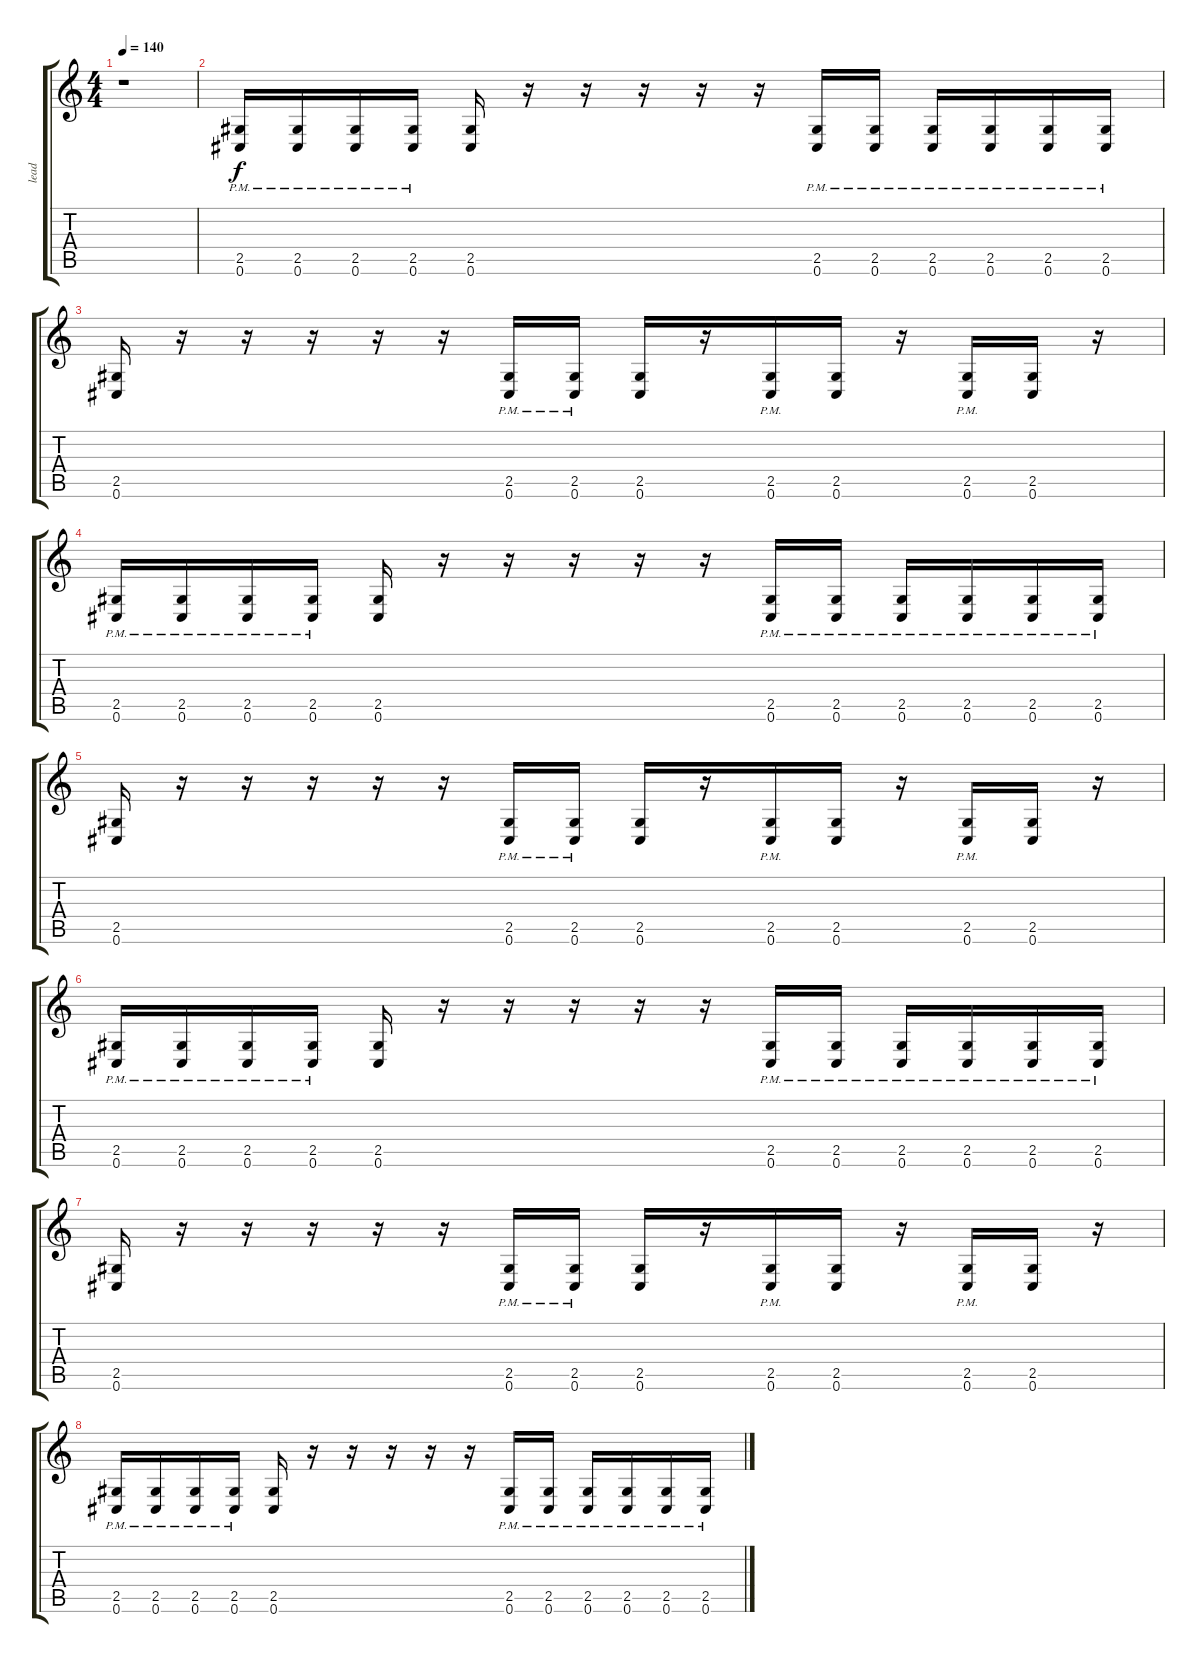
\track ("lead" "lead") {instrument distortionguitar}
\staff {score tabs}
\tuning (Db4 Ab3 E3 B2 Gb2 Db2) {hide}
\ts (4 4)
\tempo 140
\clef g2
\ks c
r.1{dy f} |
(2.5{pm} 0.6{pm}).16 (2.5{pm} 0.6{pm}).16 (2.5{pm} 0.6{pm}).16 (2.5{pm} 0.6{pm}).16 (2.5 0.6).16 r.16 r.16 r.16 r.16 r.16 (2.5{pm} 0.6{pm}).16 (2.5{pm} 0.6{pm}).16 (2.5{pm} 0.6{pm}).16 (2.5{pm} 0.6{pm}).16 (2.5{pm} 0.6{pm}).16 (2.5{pm} 0.6{pm}).16 |
(2.5 0.6).16 r.16 r.16 r.16 r.16 r.16 (2.5{pm} 0.6{pm}).16 (2.5{pm} 0.6{pm}).16 (2.5 0.6).16 r.16 (2.5{pm} 0.6{pm}).16 (2.5 0.6).16 r.16 (2.5{pm} 0.6{pm}).16 (2.5 0.6).16 r.16 |
(2.5{pm} 0.6{pm}).16 (2.5{pm} 0.6{pm}).16 (2.5{pm} 0.6{pm}).16 (2.5{pm} 0.6{pm}).16 (2.5 0.6).16 r.16 r.16 r.16 r.16 r.16 (2.5{pm} 0.6{pm}).16 (2.5{pm} 0.6{pm}).16 (2.5{pm} 0.6{pm}).16 (2.5{pm} 0.6{pm}).16 (2.5{pm} 0.6{pm}).16 (2.5{pm} 0.6{pm}).16 |
(2.5 0.6).16 r.16 r.16 r.16 r.16 r.16 (2.5{pm} 0.6{pm}).16 (2.5{pm} 0.6{pm}).16 (2.5 0.6).16 r.16 (2.5{pm} 0.6{pm}).16 (2.5 0.6).16 r.16 (2.5{pm} 0.6{pm}).16 (2.5 0.6).16 r.16 |
(2.5{pm} 0.6{pm}).16 (2.5{pm} 0.6{pm}).16 (2.5{pm} 0.6{pm}).16 (2.5{pm} 0.6{pm}).16 (2.5 0.6).16 r.16 r.16 r.16 r.16 r.16 (2.5{pm} 0.6{pm}).16 (2.5{pm} 0.6{pm}).16 (2.5{pm} 0.6{pm}).16 (2.5{pm} 0.6{pm}).16 (2.5{pm} 0.6{pm}).16 (2.5{pm} 0.6{pm}).16 |
(2.5 0.6).16 r.16 r.16 r.16 r.16 r.16 (2.5{pm} 0.6{pm}).16 (2.5{pm} 0.6{pm}).16 (2.5 0.6).16 r.16 (2.5{pm} 0.6{pm}).16 (2.5 0.6).16 r.16 (2.5{pm} 0.6{pm}).16 (2.5 0.6).16 r.16 |
(2.5{pm} 0.6{pm}).16 (2.5{pm} 0.6{pm}).16 (2.5{pm} 0.6{pm}).16 (2.5{pm} 0.6{pm}).16 (2.5 0.6).16 r.16 r.16 r.16 r.16 r.16 (2.5{pm} 0.6{pm}).16 (2.5{pm} 0.6{pm}).16 (2.5{pm} 0.6{pm}).16 (2.5{pm} 0.6{pm}).16 (2.5{pm} 0.6{pm}).16 (2.5{pm} 0.6{pm}).16
